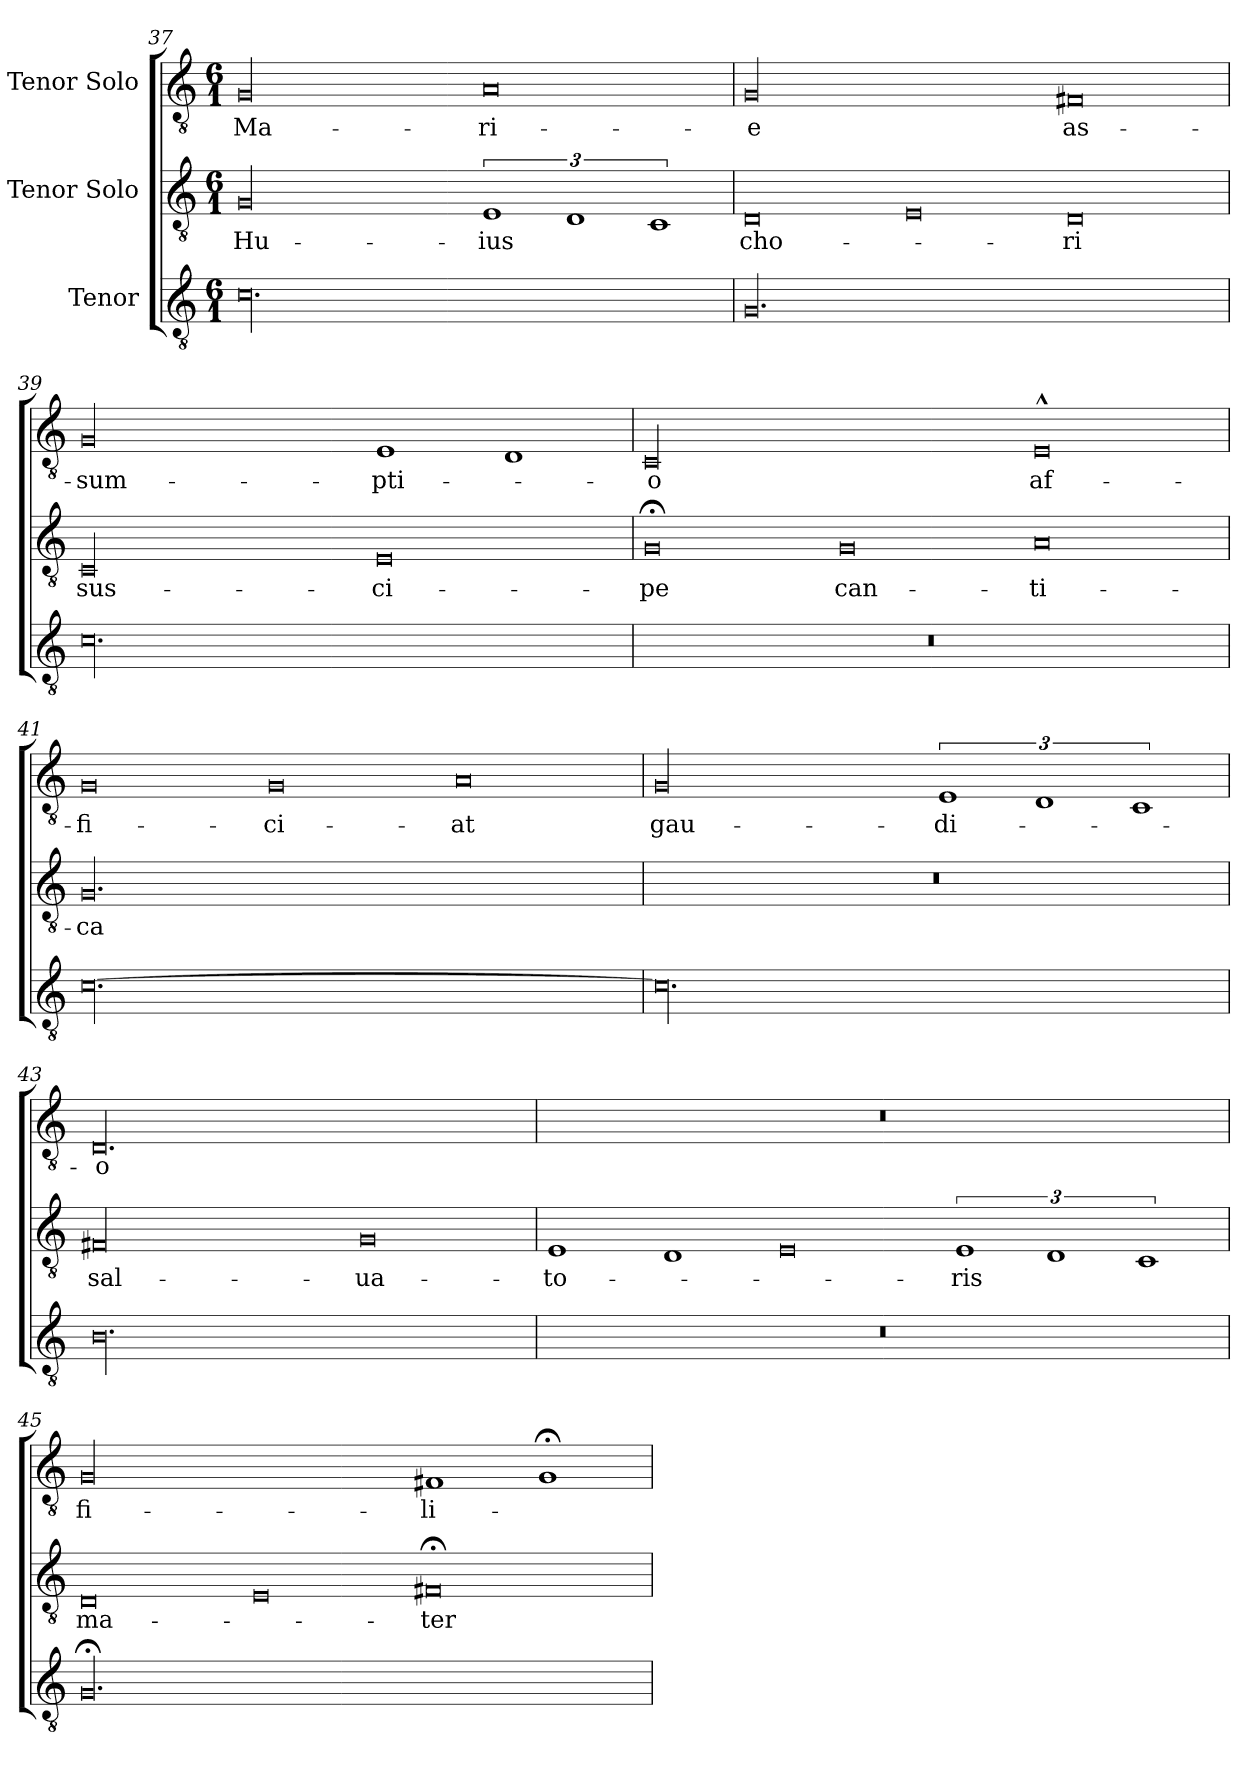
**kern	**kern	**text	**kern	**text
*part3	*part2	*part2	*part1	*part1
*staff3	*staff2	*staff2	*staff1	*staff1
*I"Tenor	*I"Tenor Solo	*	*I"Tenor Solo	*
*clefGv2	*clefGv2	*	*clefGv2	*
*k[]	*k[]	*	*k[]	*
*C:	*C:	*	*C:	*
*M6/1	*M6/1	*	*M6/1	*
=37	=37	=37	=37	=37
00.c\	00G/	Hu-	00G/	Ma-
.	3%2E/	-ius	0A/	-ri-
.	3%2D/	.	.	.
.	3%2C/	.	.	.
=38	=38	=38	=38	=38
00.G/	0D/	cho-	00G/	-e
.	0E/	.	.	.
.	0D/	-ri	0F#X/	as-
=39	=39	=39	=39	=39
00.c\	00C/	sus-	00G/	-sum-
.	0E/	-ci-	1E/	-pti-
.	.	.	1D/	.
=40	=40	=40	=40	=40
00.r	0G;</	-pe	00C/	-o
.	0G/	can-	.	.
.	0A/	-ti-	0E^^/	af-
=41	=41	=41	=41	=41
[00.c\	00.G/	-ca	0G/	-fi-
.	.	.	0G/	-ci-
.	.	.	0A/	-at
=42	=42	=42	=42	=42
00.c\]	00.r	.	00G/	gau-
.	.	.	3%2E/	-di-
.	.	.	3%2D/	.
.	.	.	3%2C/	.
=43	=43	=43	=43	=43
00.B\	00F#X/	sal-	00.D/	-o
.	0G/	-ua-	.	.
=44	=44	=44	=44	=44
00.r	1E/	-to-	00.r	.
.	1D/	.	.	.
.	0E/	.	.	.
.	3%2E/	-ris	.	.
.	3%2D/	.	.	.
.	3%2C/	.	.	.
=45	=45	=45	=45	=45
00.G;</	0D/	ma-	00G/	fi-
.	0E/	.	.	.
.	0F#X;</	-ter	1F#X/	-li-
.	.	.	1G;</	.
=	=	=	=	=
*-	*-	*-	*-	*-
